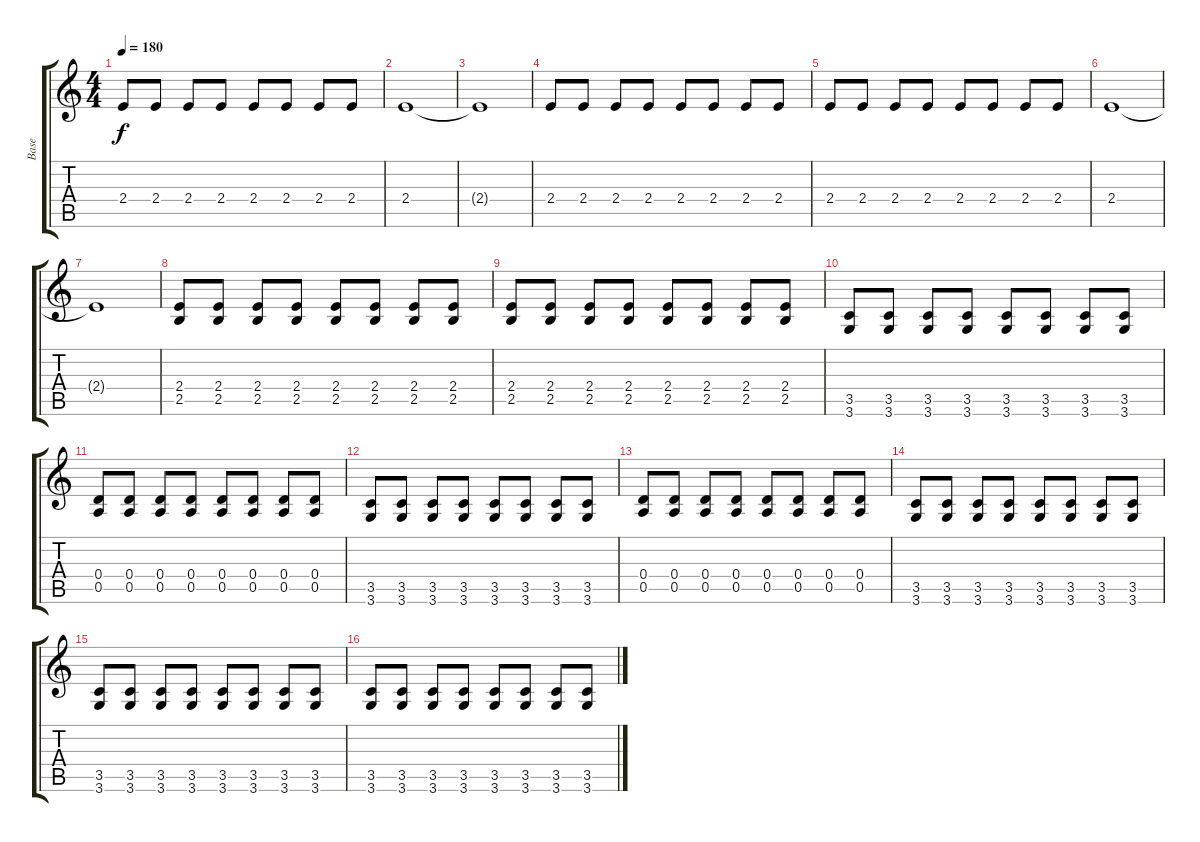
\track ("Base" "Base") {instrument electricguitarclean}
\staff {score tabs}
\tuning (E4 B3 G3 D3 A2 E2) {hide}
\ts (4 4)
\tempo 180
\clef g2
\ks c
2.4.8{dy f} 2.4.8 2.4.8 2.4.8 2.4.8 2.4.8 2.4.8 2.4.8 |
2.4.1 |
2.4{t}.1 |
2.4.8 2.4.8 2.4.8 2.4.8 2.4.8 2.4.8 2.4.8 2.4.8 |
2.4.8 2.4.8 2.4.8 2.4.8 2.4.8 2.4.8 2.4.8 2.4.8 |
2.4.1 |
2.4{t}.1 |
(2.4 2.5).8 (2.4 2.5).8 (2.4 2.5).8 (2.4 2.5).8 (2.4 2.5).8 (2.4 2.5).8 (2.4 2.5).8 (2.4 2.5).8 |
(2.4 2.5).8 (2.4 2.5).8 (2.4 2.5).8 (2.4 2.5).8 (2.4 2.5).8 (2.4 2.5).8 (2.4 2.5).8 (2.4 2.5).8 |
(3.5 3.6).8 (3.5 3.6).8 (3.5 3.6).8 (3.5 3.6).8 (3.5 3.6).8 (3.5 3.6).8 (3.5 3.6).8 (3.5 3.6).8 |
(0.4 0.5).8 (0.4 0.5).8 (0.4 0.5).8 (0.4 0.5).8 (0.4 0.5).8 (0.4 0.5).8 (0.4 0.5).8 (0.4 0.5).8 |
(3.5 3.6).8 (3.5 3.6).8 (3.5 3.6).8 (3.5 3.6).8 (3.5 3.6).8 (3.5 3.6).8 (3.5 3.6).8 (3.5 3.6).8 |
(0.4 0.5).8 (0.4 0.5).8 (0.4 0.5).8 (0.4 0.5).8 (0.4 0.5).8 (0.4 0.5).8 (0.4 0.5).8 (0.4 0.5).8 |
(3.5 3.6).8 (3.5 3.6).8 (3.5 3.6).8 (3.5 3.6).8 (3.5 3.6).8 (3.5 3.6).8 (3.5 3.6).8 (3.5 3.6).8 |
(3.5 3.6).8 (3.5 3.6).8 (3.5 3.6).8 (3.5 3.6).8 (3.5 3.6).8 (3.5 3.6).8 (3.5 3.6).8 (3.5 3.6).8 |
(3.5 3.6).8 (3.5 3.6).8 (3.5 3.6).8 (3.5 3.6).8 (3.5 3.6).8 (3.5 3.6).8 (3.5 3.6).8 (3.5 3.6).8
